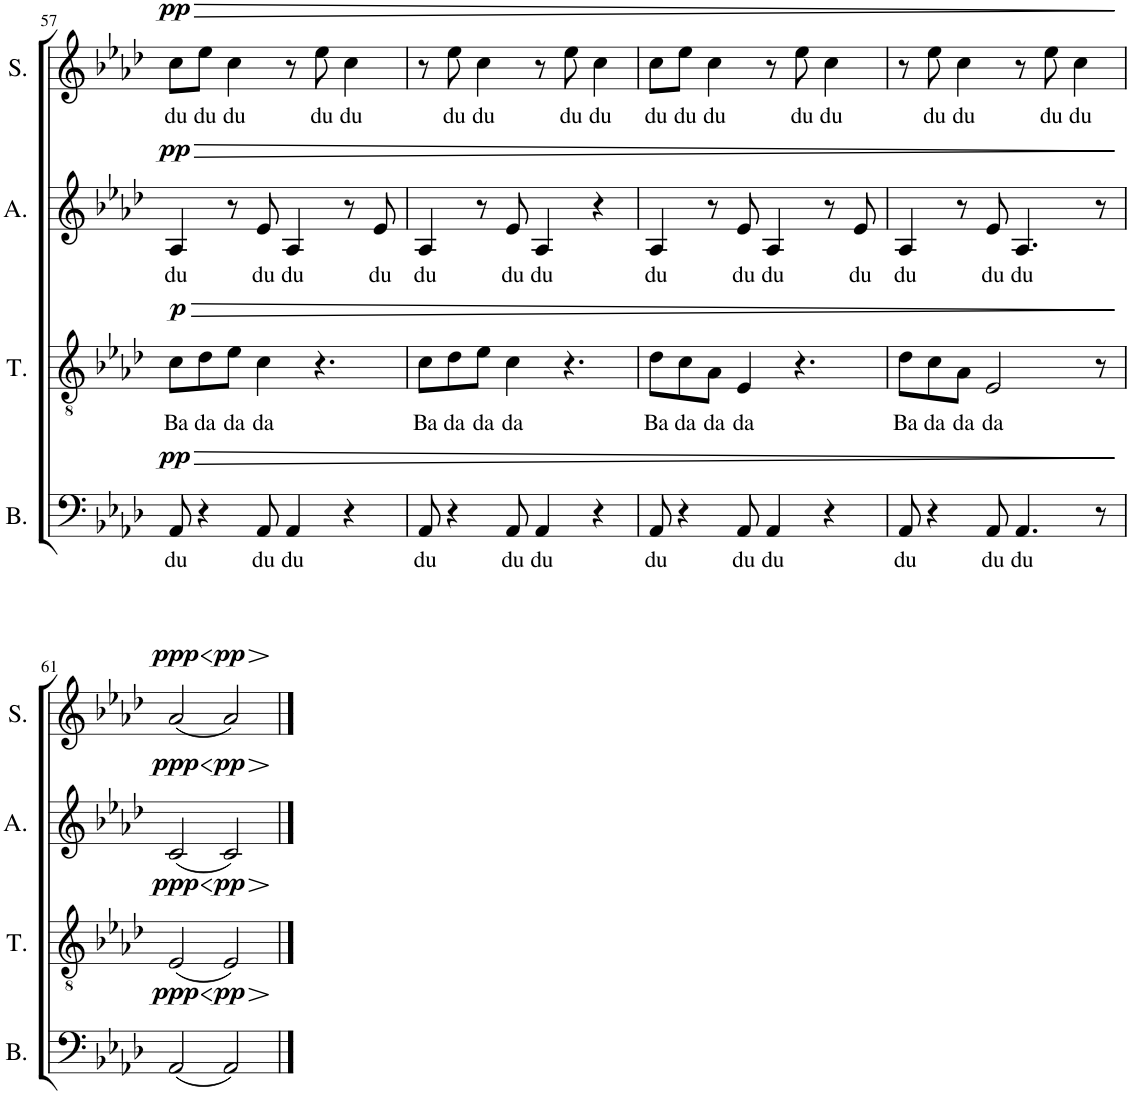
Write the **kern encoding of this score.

**kern	**text	**dynam	**kern	**text	**dynam	**kern	**text	**dynam	**kern	**text	**dynam
*part4	*part4	*part4	*part3	*part3	*part3	*part2	*part2	*part2	*part1	*part1	*part1
*staff4	*staff4	*staff4	*staff3	*staff3	*staff3	*staff2	*staff2	*staff2	*staff1	*staff1	*staff1
*I"Bass	*	*	*I"Tenor	*	*	*I"Alto	*	*	*I"Soprano	*	*
*I'B.	*	*	*I'T.	*	*	*I'A.	*	*	*I'S.	*	*
!!LO:PB:g=z
*clefF4	*	*	*clefGv2	*	*	*clefG2	*	*	*clefG2	*	*
*k[b-e-a-d-]	*	*	*k[b-e-a-d-]	*	*	*k[b-e-a-d-]	*	*	*k[b-e-a-d-]	*	*
*M4/4	*	*	*M4/4	*	*	*M4/4	*	*	*M4/4	*	*
=57	=57	=57	=57	=57	=57	=57	=57	=57	=57	=57	=57
!	!LO:LY:b	!LO:HP:b	!	!LO:LY:b	!LO:HP:b	!	!LO:LY:b	!LO:HP:b	!	!LO:LY:b	!LO:HP:b
!	!	!LO:DY:n=1:a	!	!	!LO:DY:n=1:a	!	!	!LO:DY:n=1:a	!	!	!LO:DY:n=1:a
8AA-/	du	> pp	8c\L	Ba	> p	4A-/	du	> pp	8cc\L	du	> pp
!	!	!	!	!LO:LY:b	!	!	!	!	!	!LO:LY:b	!
4r	.	.	8d-\	da	.	.	.	.	8ee-\J	du	.
!	!	!	!	!LO:LY:b	!	!	!	!	!	!LO:LY:b	!
.	.	.	8e-\J	da	.	8r	.	.	4cc\	du	.
!	!LO:LY:b	!	!	!LO:LY:b	!	!	!LO:LY:b	!	!	!	!
8AA-/	du	.	4c\	da	.	8e-/	du	.	.	.	.
!	!LO:LY:b	!	!	!	!	!	!LO:LY:b	!	!	!	!
4AA-/	du	.	.	.	.	4A-/	du	.	8r	.	.
!	!	!	!	!	!	!	!	!	!	!LO:LY:b	!
.	.	.	4.r	.	.	.	.	.	8ee-\	du	.
!	!	!	!	!	!	!	!	!	!	!LO:LY:b	!
4r	.	.	.	.	.	8r	.	.	4cc\	du	.
!	!	!	!	!	!	!	!LO:LY:b	!	!	!	!
.	.	.	.	.	.	8e-/	du	.	.	.	.
=58	=58	=58	=58	=58	=58	=58	=58	=58	=58	=58	=58
!	!LO:LY:b	!	!	!LO:LY:b	!	!	!LO:LY:b	!	!	!	!
8AA-/	du	.	8c\L	Ba	.	4A-/	du	.	8r	.	.
!	!	!	!	!LO:LY:b	!	!	!	!	!	!LO:LY:b	!
4r	.	.	8d-\	da	.	.	.	.	8ee-\	du	.
!	!	!	!	!LO:LY:b	!	!	!	!	!	!LO:LY:b	!
.	.	.	8e-\J	da	.	8r	.	.	4cc\	du	.
!	!LO:LY:b	!	!	!LO:LY:b	!	!	!LO:LY:b	!	!	!	!
8AA-/	du	.	4c\	da	.	8e-/	du	.	.	.	.
!	!LO:LY:b	!	!	!	!	!	!LO:LY:b	!	!	!	!
4AA-/	du	.	.	.	.	4A-/	du	.	8r	.	.
!	!	!	!	!	!	!	!	!	!	!LO:LY:b	!
.	.	.	4.r	.	.	.	.	.	8ee-\	du	.
!	!	!	!	!	!	!	!	!	!	!LO:LY:b	!
4r	.	.	.	.	.	4r	.	.	4cc\	du	.
=59	=59	=59	=59	=59	=59	=59	=59	=59	=59	=59	=59
!	!LO:LY:b	!	!	!LO:LY:b	!	!	!LO:LY:b	!	!	!LO:LY:b	!
8AA-/	du	.	8d-\L	Ba	.	4A-/	du	.	8cc\L	du	.
!	!	!	!	!LO:LY:b	!	!	!	!	!	!LO:LY:b	!
4r	.	.	8c\	da	.	.	.	.	8ee-\J	du	.
!	!	!	!	!LO:LY:b	!	!	!	!	!	!LO:LY:b	!
.	.	.	8A-\J	da	.	8r	.	.	4cc\	du	.
!	!LO:LY:b	!	!	!LO:LY:b	!	!	!LO:LY:b	!	!	!	!
8AA-/	du	.	4E-/	da	.	8e-/	du	.	.	.	.
!	!LO:LY:b	!	!	!	!	!	!LO:LY:b	!	!	!	!
4AA-/	du	.	.	.	.	4A-/	du	.	8r	.	.
!	!	!	!	!	!	!	!	!	!	!LO:LY:b	!
.	.	.	4.r	.	.	.	.	.	8ee-\	du	.
!	!	!	!	!	!	!	!	!	!	!LO:LY:b	!
4r	.	.	.	.	.	8r	.	.	4cc\	du	.
!	!	!	!	!	!	!	!LO:LY:b	!	!	!	!
.	.	.	.	.	.	8e-/	du	.	.	.	.
=60	=60	=60	=60	=60	=60	=60	=60	=60	=60	=60	=60
!	!LO:LY:b	!	!	!LO:LY:b	!	!	!LO:LY:b	!	!	!	!
8AA-/	du	.	8d-\L	Ba	.	4A-/	du	.	8r	.	.
!	!	!	!	!LO:LY:b	!	!	!	!	!	!LO:LY:b	!
4r	.	.	8c\	da	.	.	.	.	8ee-\	du	.
!	!	!	!	!LO:LY:b	!	!	!	!	!	!LO:LY:b	!
.	.	.	8A-\J	da	.	8r	.	.	4cc\	du	.
!	!LO:LY:b	!	!	!LO:LY:b	!	!	!LO:LY:b	!	!	!	!
8AA-/	du	.	2E-/	da	.	8e-/	du	.	.	.	.
!	!LO:LY:b	!	!	!	!	!	!LO:LY:b	!	!	!	!
4.AA-/	du	.	.	.	.	4.A-/	du	.	8r	.	.
!	!	!	!	!	!	!	!	!	!	!LO:LY:b	!
.	.	.	.	.	.	.	.	.	8ee-\	du	.
!	!	!	!	!	!	!	!	!	!	!LO:LY:b	!
.	.	.	.	.	.	.	.	.	4cc\	du	.
8r	.	.	8r	.	.	8r	.	.	.	.	.
.	.	]	.	.	]	.	.	]	.	.	]
!!LO:LB:g=z
=61	=61	=61	=61	=61	=61	=61	=61	=61	=61	=61	=61
!	!	!LO:HP:b	!	!	!LO:HP:b	!	!	!LO:HP:b	!	!	!LO:HP:b
!	!	!LO:DY:n=1:a	!	!	!LO:DY:n=1:a	!	!	!LO:DY:n=1:a	!	!	!LO:DY:n=1:a
(2AA-/	.	< ppp	(2E-/	.	< ppp	(2c/	.	< ppp	(2a-/	.	< ppp
!	!	!LO:HP:n=1:b	!	!	!LO:HP:n=1:b	!	!	!LO:HP:n=1:b	!	!	!LO:HP:n=1:b
!	!	!LO:DY:n=2:a	!	!	!LO:DY:n=2:a	!	!	!LO:DY:n=2:a	!	!	!LO:DY:n=2:a
2AA-/)	.	[ > pp	2E-/)	.	[ > pp	2c/)	.	[ > pp	2a-/)	.	[ > pp
.	.	]	.	.	]	.	.	]	.	.	]
==	==	==	==	==	==	==	==	==	==	==	==
*-	*-	*-	*-	*-	*-	*-	*-	*-	*-	*-	*-
